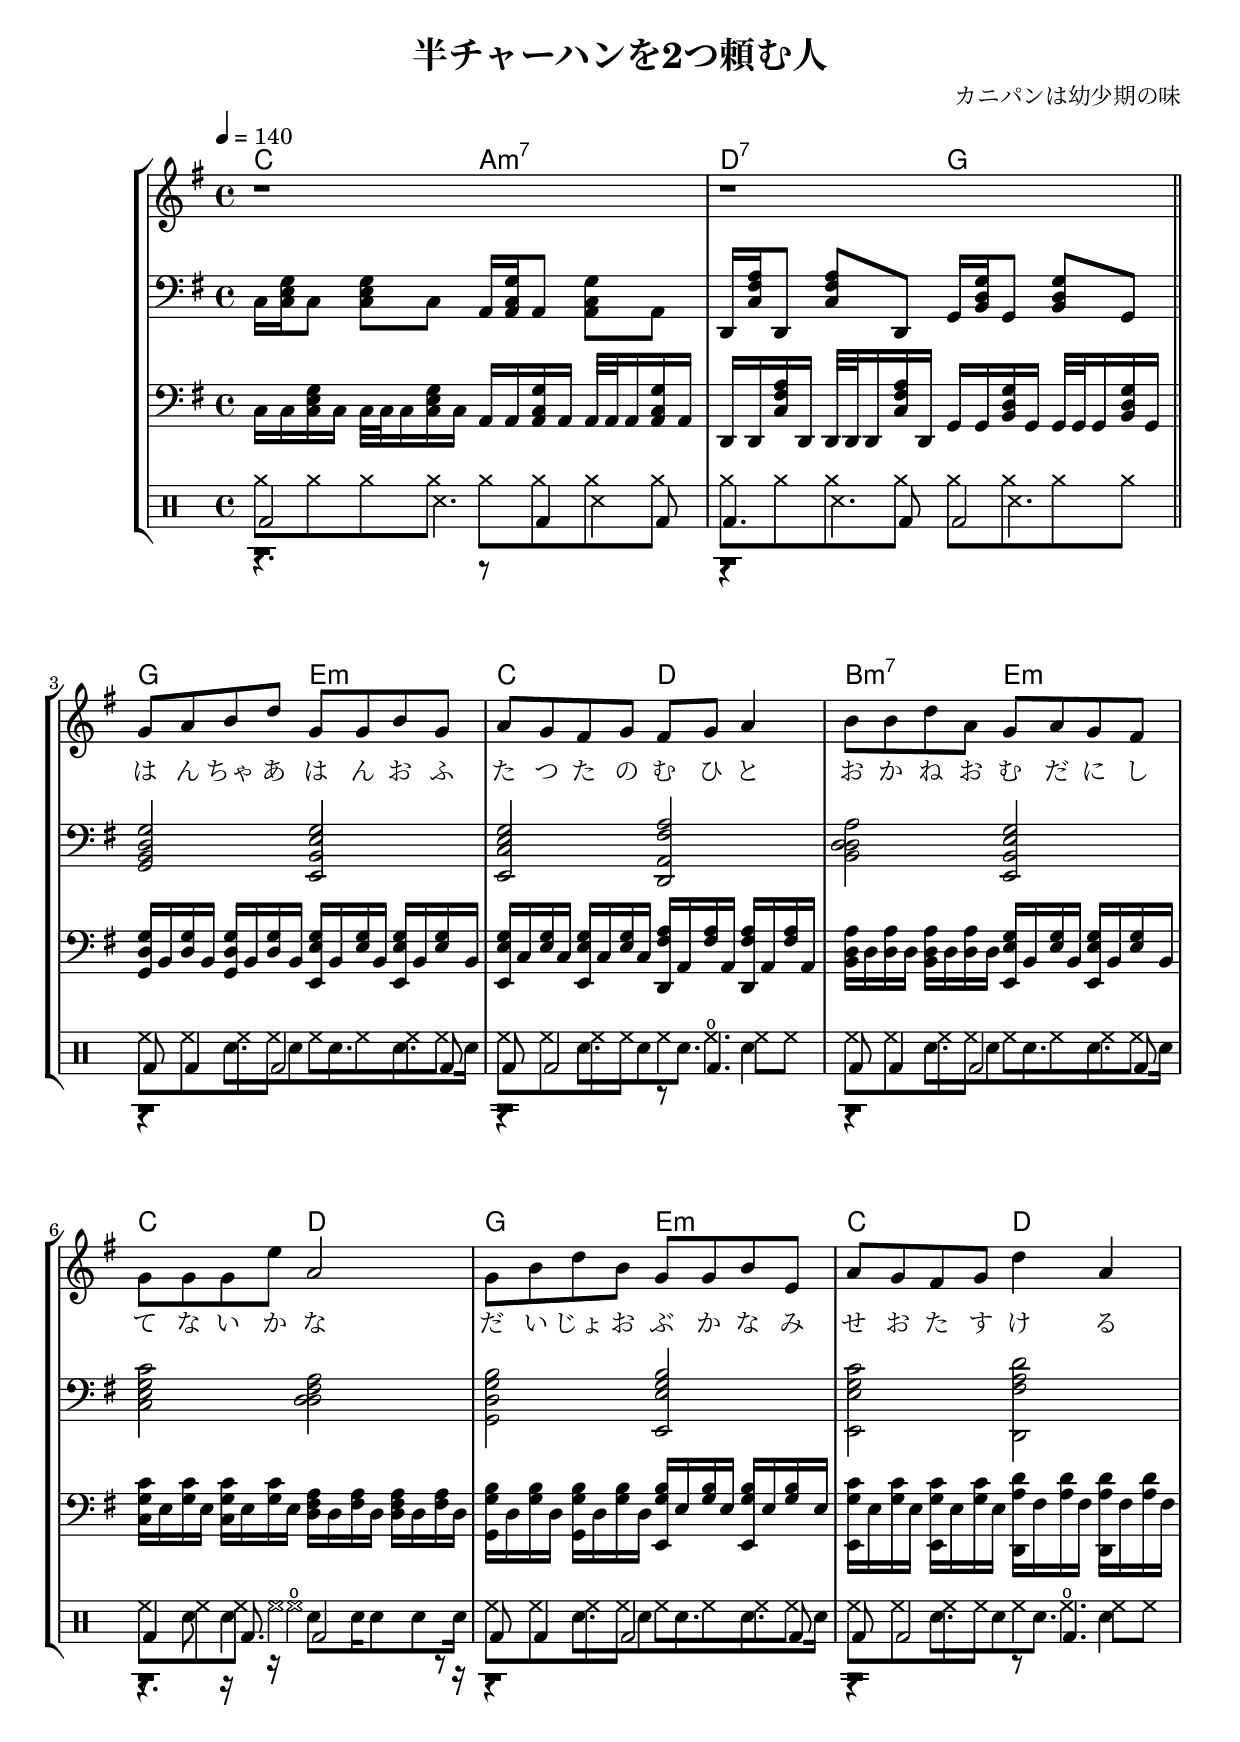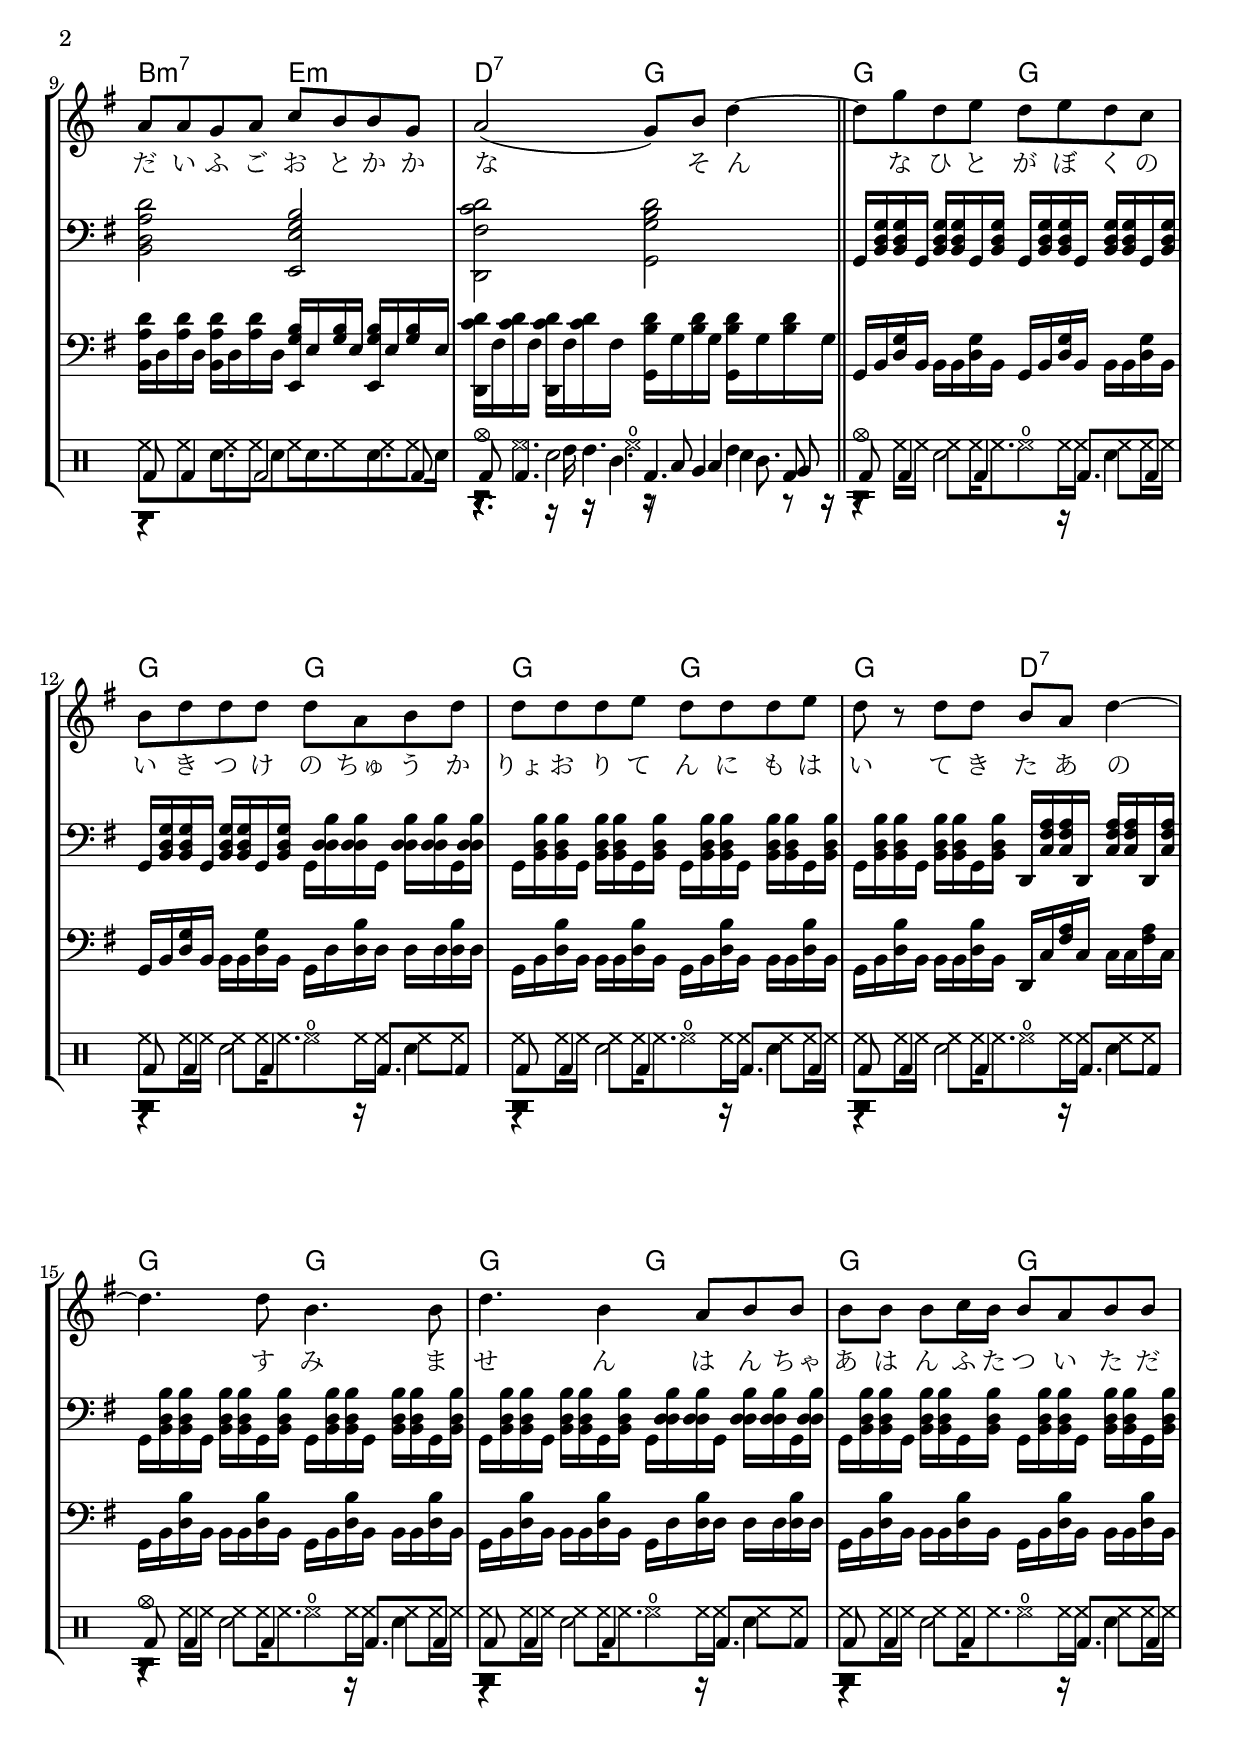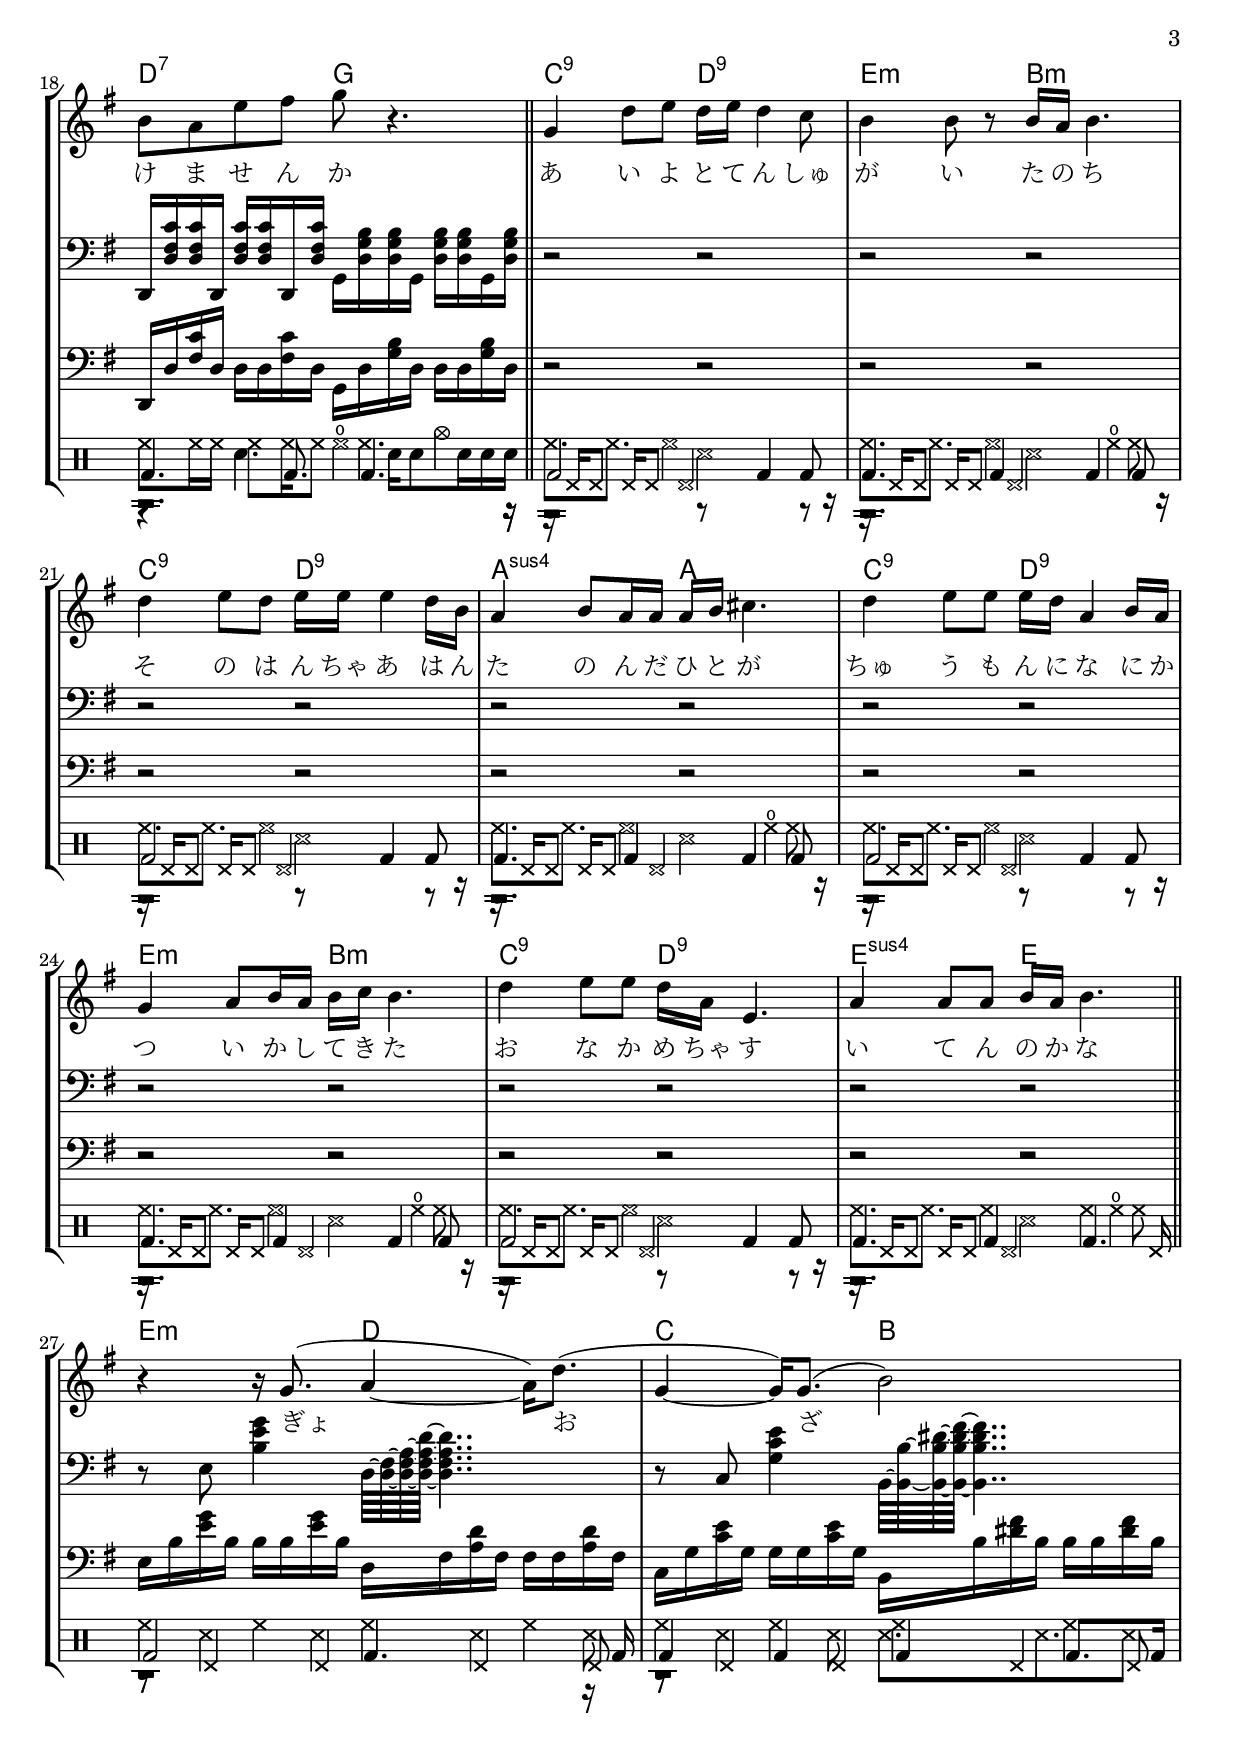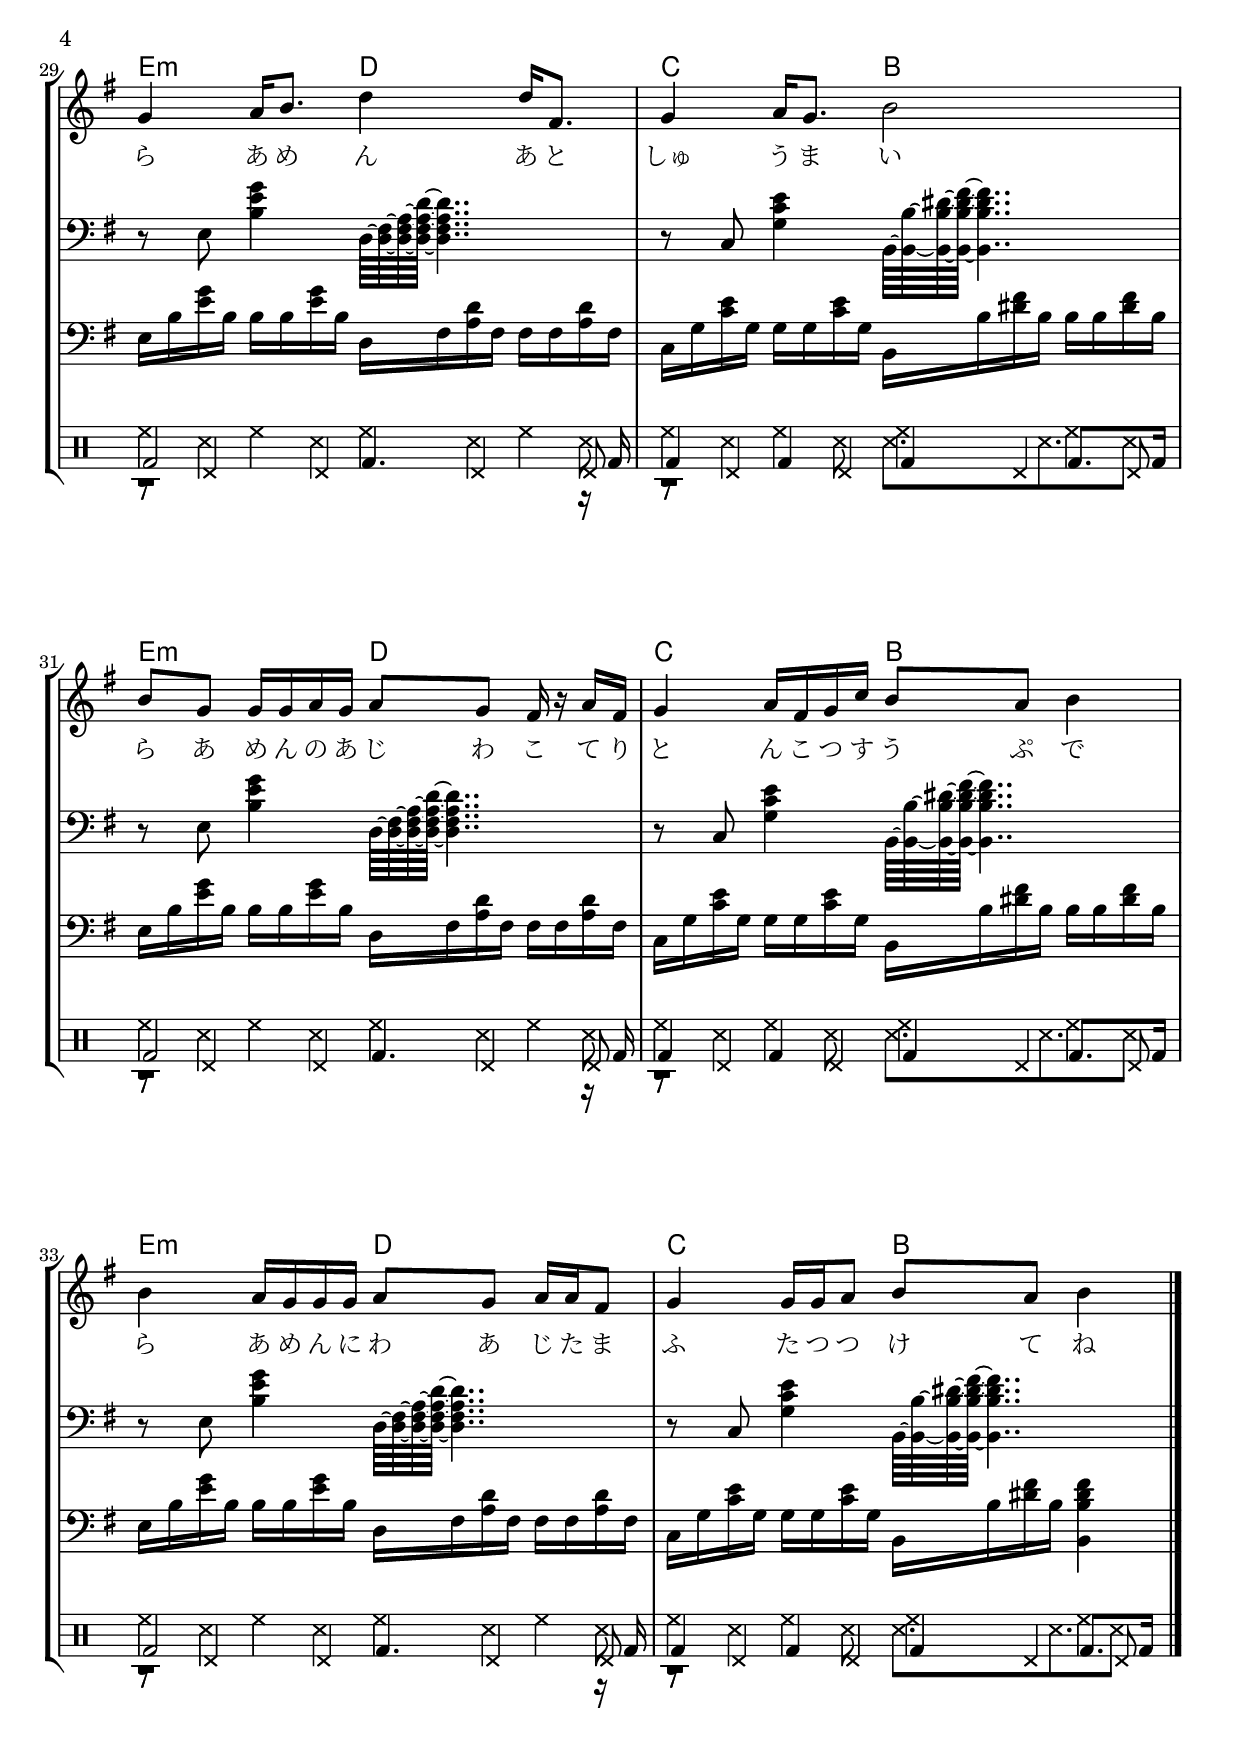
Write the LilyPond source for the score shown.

\version "2.12.1"

\header {
	title = \markup {半チャーハンを2つ頼む人}
	composer = \markup \center-column {カニパンは幼少期の味}
}

harmony = \chordmode {
	c2 a:min7 d:7 g 

	g e:m c d b:min7 e:m c d g e:m c d b:min7 e:m d:7 g 

	g g g g g g g d:7 g g g g g g d:7 g 

	c:9 d:9 e:m b:m c:9 d:9 a:sus4 a c:9 d:9 e:m b:m c:9 d:9 e:sus4 e 

	e:m d c b e:m d c b e:m d c b e:m d c b 
}

melody = {
	\key g \major
	\tempo 4 = 140
	r1 | r1   
	\set Staff.midiInstrument = #"mmi0.38"
	g'8  a'8  b'8  d''8  g'8  g'8  b'8  g'8 
	a'8  g'8  fis'8  g'8  fis'8  g'8  a'4 
	b'8  b'8  d''8  a'8  g'8  a'8  g'8  fis'8 
	g'8  g'8  g'8  e''8  a'2 
	g'8  b'8  d''8  b'8  g'8  g'8  b'8  e'8 
	a'8  g'8  fis'8  g'8  d''4  a'4 
	a'8  a'8  g'8  a'8  c''8  b'8  b'8  g'8 
	a'2  (g'8)  	\set Staff.midiInstrument = #"mmi0.38"
	b'8  d''4~ 
	d''8  g''8  d''8  e''8  d''8  e''8  d''8  c''8 
	b'8  d''8  d''8  d''8  d''8  a'8  b'8  d''8 
	d''8  d''8  d''8  e''8  d''8  d''8  d''8  e''8 
	d''8  r8  d''8  d''8  b'8  a'8  d''4~ 
	d''4.  d''8  b'4.  b'8 
	d''4.  b'4  a'8  b'8  b'8 
	b'8  b'8  b'8  c''16  b'16  b'8  a'8  b'8  b'8 
	b'8  a'8  e''8  fis''8  g''8  	r4. 	\set Staff.midiInstrument = #"mmi0.38"
	g'4  d''8  e''8  d''16  e''16  d''4  c''8 
	b'4  b'8  r8  b'16  a'16  b'4. 
	d''4  e''8  d''8  e''16  e''16  e''4  d''16  b'16 
	a'4  b'8  a'16  a'16  a'16  b'16  cis''4. 
	d''4  e''8  e''8  e''16  d''16  a'4  b'16  a'16 
	g'4  a'8  b'16  a'16  b'16  c''16  b'4. 
	d''4  e''8  e''8  d''16  a'16  e'4. 
	a'4  a'8  a'8  b'16  a'16  b'4.
	\set Staff.midiInstrument = #"mmi0.38"
	r4 r16 g'8.  (a'4~a'16)  d''8. 
	(g'4~g'16)  g'8.  (b'2) 
	g'4  a'16  b'8.  d''4  d''16  fis'8. 
	g'4  a'16  g'8.  b'2 
	b'8  g'8  g'16  g'16  a'16  g'16  a'8  g'8  fis'16  r16  a'16  fis'16 
	g'4  a'16  fis'16  g'16  c''16  b'8  a'8  b'4 
	b'4  a'16  g'16  g'16  g'16  a'8  g'8  a'16  a'16  fis'8 
	g'4  g'16  g'16  a'8  b'8  a'8  b'4
	\bar "|."
}

words = \lyricmode {
	
	は  ん  ちゃ  あ  は  ん  お  ふ  た  つ  た  の  む  ひ  と  お  か  ね  お  む  だ  に  し  て  な  い  か  な  だ  い  じょ  お  ぶ  か  な  み  せ  お  た  す  け  る  だ  い  ふ  ご  お  と  か  か  な  
	そ  ん  な  ひ  と  が  ぼ  く  の  い  き  つ  け  の  ちゅ  う  か  りょ  お  り  て  ん  に  も  は  い  て  き  た  あ  の  す  み  ま  せ  ん  は  ん  ちゃ  あ  は  ん  ふ  た  つ  い  た  だ  け  ま  せ  ん  か  
	あ  い  よ  と  て  ん  しゅ  が  い  た  の  ち  そ  の  は  ん  ちゃ  あ  は  ん  た  の  ん  だ  ひ  と  が  ちゅ  う  も  ん  に  な  に  か  つ  い  か  し  て  き  た  お  な  か  め  ちゃ  す  い  て  ん  の  か  な  
	ぎょ  お  ざ  ら  あ  め  ん  あ  と  しゅ  う  ま  い  ら  あ  め  ん  の  あ  じ  わ  こ  て  り  と  ん  こ  つ  す  う  ぷ  で  ら  あ  め  ん  に  わ  あ  じ  た  ま  ふ  た  つ  つ  け  て  ね  
}

tempochange = {
	\tempo 4 = 140
	r1 | r1 \bar "||"
	\tempo 4 = 140
	r1 | r1 | r1 | r1 | r1 | r1 | r1 | r1 \bar "||"
	\tempo 4 = 140
	r1 | r1 | r1 | r1 | r1 | r1 | r1 | r1 \bar "||"
	\tempo 4 = 140
	r1 | r1 | r1 | r1 | r1 | r1 | r1 | r1 \bar "||"
	\tempo 4 = 140
	r1 | r1 | r1 | r1 | r1 | r1 | r1 | r1 \bar "|."
}

mainacc = {
	\clef bass
	\set Staff.midiInstrument = #"Electric Guitar (clean)"
	\key g \major
	\tempo 4 = 140
	c16 <c e g>16 c8 <c e g>8 c8
	a,16 <a, c g>16 a,8 <a, c g>8 a,8
	d,16 <c fis a>16 d,8 <c fis a>8 d,8
	g,16 <b, d g>16 g,8 <b, d g>8 g,8
	\bar "||"

	\set Staff.midiInstrument = #"Tremolo Strings"
	<g, b, d g>2
	<e, b, e g>2
	<e, c e g>2
	<d, a, fis a>2
	<b, d d a>2
	<e, b, e g>2
	<c e g c'>2
	<d d fis a>2
	<g, d g b>2
	<e, e g b>2
	<e, e g c'>2
	<d, fis a d'>2
	<b, d a d'>2
	<e, e g b>2
	<d, fis c' d'>2
	<g, g b d'>2
	\bar "||"

	\set Staff.midiInstrument = #"Synthstrings 1"
	g,16 <b, d g>16 <b, d g>16 g,16   <b, d g>16 <b, d g>16 g,16 <b, d g>16
	g,16 <b, d g>16 <b, d g>16 g,16   <b, d g>16 <b, d g>16 g,16 <b, d g>16
	g,16 <b, d g>16 <b, d g>16 g,16   <b, d g>16 <b, d g>16 g,16 <b, d g>16
	g,16 <d d b>16 <d d b>16 g,16   <d d b>16 <d d b>16 g,16 <d d b>16
	g,16 <b, d b>16 <b, d b>16 g,16   <b, d b>16 <b, d b>16 g,16 <b, d b>16
	g,16 <b, d b>16 <b, d b>16 g,16   <b, d b>16 <b, d b>16 g,16 <b, d b>16
	g,16 <b, d b>16 <b, d b>16 g,16   <b, d b>16 <b, d b>16 g,16 <b, d b>16
	d,16 <c fis a>16 <c fis a>16 d,16   <c fis a>16 <c fis a>16 d,16 <c fis a>16
	g,16 <b, d b>16 <b, d b>16 g,16   <b, d b>16 <b, d b>16 g,16 <b, d b>16
	g,16 <b, d b>16 <b, d b>16 g,16   <b, d b>16 <b, d b>16 g,16 <b, d b>16
	g,16 <b, d b>16 <b, d b>16 g,16   <b, d b>16 <b, d b>16 g,16 <b, d b>16
	g,16 <d d b>16 <d d b>16 g,16   <d d b>16 <d d b>16 g,16 <d d b>16
	g,16 <b, d b>16 <b, d b>16 g,16   <b, d b>16 <b, d b>16 g,16 <b, d b>16
	g,16 <b, d b>16 <b, d b>16 g,16   <b, d b>16 <b, d b>16 g,16 <b, d b>16
	d,16 <d fis c'>16 <d fis c'>16 d,16   <d fis c'>16 <d fis c'>16 d,16 <d fis c'>16
	g,16 <d g b>16 <d g b>16 g,16   <d g b>16 <d g b>16 g,16 <d g b>16
	\bar "||"

	\set Staff.midiInstrument = #"Acoustic Guitar (nylon)"
	r2
	r2
	r2
	r2
	r2
	r2
	r2
	r2
	r2
	r2
	r2
	r2
	r2
	r2
	r2
	r2
	\bar "||"

	\set Staff.midiInstrument = #"Music box"
	r8 e8 <b e' g'>4
	d64~ <d~ fis~> <d~ fis~ a~> <d fis a d'>~ <d fis a d'>4..
	r8 c8 <g c' e'>4
	b,64~ <b,~ b~> <b,~ b~ dis'~> <b, b dis' fis'>~ <b, b dis' fis'>4..
	r8 e8 <b e' g'>4
	d64~ <d~ fis~> <d~ fis~ a~> <d fis a d'>~ <d fis a d'>4..
	r8 c8 <g c' e'>4
	b,64~ <b,~ b~> <b,~ b~ dis'~> <b, b dis' fis'>~ <b, b dis' fis'>4..
	r8 e8 <b e' g'>4
	d64~ <d~ fis~> <d~ fis~ a~> <d fis a d'>~ <d fis a d'>4..
	r8 c8 <g c' e'>4
	b,64~ <b,~ b~> <b,~ b~ dis'~> <b, b dis' fis'>~ <b, b dis' fis'>4..
	r8 e8 <b e' g'>4
	d64~ <d~ fis~> <d~ fis~ a~> <d fis a d'>~ <d fis a d'>4..
	r8 c8 <g c' e'>4
	b,64~ <b,~ b~> <b,~ b~ dis'~> <b, b dis' fis'>~ <b, b dis' fis'>4..
	\bar "|."
}

subacc = {
	\clef bass
	\set Staff.midiInstrument = #"Pizzicato Strings"
	\key g \major
	\tempo 4 = 140
	c16 c16 <c e g>16 c16   c32 c32 c16 <c e g>16 c16
	a,16 a,16 <a, c g>16 a,16   a,32 a,32 a,16 <a, c g>16 a,16
	d,16 d,16 <c fis a>16 d,16   d,32 d,32 d,16 <c fis a>16 d,16
	g,16 g,16 <b, d g>16 g,16   g,32 g,32 g,16 <b, d g>16 g,16
	\bar "||"

	\set Staff.midiInstrument = #"Pizzicato Strings"
	<g, d g>16 b,16 <d g>16 b,16   <g, d g>16 b,16 <d g>16 b,16
	<e, e g>16 b,16 <e g>16 b,16   <e, e g>16 b,16 <e g>16 b,16
	<e, e g>16 c16 <e g>16 c16   <e, e g>16 c16 <e g>16 c16
	<d, fis a>16 a,16 <fis a>16 a,16   <d, fis a>16 a,16 <fis a>16 a,16
	<b, d a>16 d16 <d a>16 d16   <b, d a>16 d16 <d a>16 d16
	<e, e g>16 b,16 <e g>16 b,16   <e, e g>16 b,16 <e g>16 b,16
	<c g c'>16 e16 <g c'>16 e16   <c g c'>16 e16 <g c'>16 e16
	<d fis a>16 d16 <fis a>16 d16   <d fis a>16 d16 <fis a>16 d16
	<g, g b>16 d16 <g b>16 d16   <g, g b>16 d16 <g b>16 d16
	<e, g b>16 e16 <g b>16 e16   <e, g b>16 e16 <g b>16 e16
	<e, g c'>16 e16 <g c'>16 e16   <e, g c'>16 e16 <g c'>16 e16
	<d, a d'>16 fis16 <a d'>16 fis16   <d, a d'>16 fis16 <a d'>16 fis16
	<b, a d'>16 d16 <a d'>16 d16   <b, a d'>16 d16 <a d'>16 d16
	<e, g b>16 e16 <g b>16 e16   <e, g b>16 e16 <g b>16 e16
	<d, c' d'>16 fis16 <c' d'>16 fis16   <d, c' d'>16 fis16 <c' d'>16 fis16
	<g, b d'>16 g16 <b d'>16 g16   <g, b d'>16 g16 <b d'>16 g16
	\bar "||"

	\set Staff.midiInstrument = #"Church organ"
	g,16 b, <d g> b, b, b, <d g> b,
	g,16 b, <d g> b, b, b, <d g> b,
	g,16 b, <d g> b, b, b, <d g> b,
	g,16 d <d b> d d d <d b> d
	g,16 b, <d b> b, b, b, <d b> b,
	g,16 b, <d b> b, b, b, <d b> b,
	g,16 b, <d b> b, b, b, <d b> b,
	d,16 c <fis a> c c c <fis a> c
	g,16 b, <d b> b, b, b, <d b> b,
	g,16 b, <d b> b, b, b, <d b> b,
	g,16 b, <d b> b, b, b, <d b> b,
	g,16 d <d b> d d d <d b> d
	g,16 b, <d b> b, b, b, <d b> b,
	g,16 b, <d b> b, b, b, <d b> b,
	d,16 d <fis c'> d d d <fis c'> d
	g,16 d <g b> d d d <g b> d
	\bar "||"

	\set Staff.midiInstrument = #"Acoustic Bass"
	r2
	r2
	r2
	r2
	r2
	r2
	r2
	r2
	r2
	r2
	r2
	r2
	r2
	r2
	r2
	r2
	\bar "||"

	\set Staff.midiInstrument = #"Acoustic grand"
	e16 b <e' g'> b b b <e' g'> b
	d16 fis <a d'> fis fis fis <a d'> fis
	c16 g <c' e'> g g g <c' e'> g
	b,16 b <dis' fis'> b b b <dis' fis'> b
	e16 b <e' g'> b b b <e' g'> b
	d16 fis <a d'> fis fis fis <a d'> fis
	c16 g <c' e'> g g g <c' e'> g
	b,16 b <dis' fis'> b b b <dis' fis'> b
	e16 b <e' g'> b b b <e' g'> b
	d16 fis <a d'> fis fis fis <a d'> fis
	c16 g <c' e'> g g g <c' e'> g
	b,16 b <dis' fis'> b b b <dis' fis'> b
	e16 b <e' g'> b b b <e' g'> b
	d16 fis <a d'> fis fis fis <a d'> fis
	c16 g <c' e'> g g g <c' e'> g
	b,16 b <dis' fis'> b <b, b dis' fis'>4
	\bar "|."
}

percA = {
	\drummode {
	bd2 r8 bd4 bd8  |bd4. bd8 bd2  \bar "||"
	hh8 hh8 hh8 hh8 hh8 hh8 hh8 hh8  |hh8 hh8 hh8 hh8 hh4 hh8 hh8  |hh8 hh8 hh8 hh8 hh8 hh8 hh8 hh8  |hh8 hh8 hh8 hh2 r8  |hh8 hh8 hh8 hh8 hh8 hh8 hh8 hh8  |hh8 hh8 hh8 hh8 hh4 hh8 hh8  |hh8 hh8 hh8 hh8 hh8 hh8 hh8 hh8  |r8 hh2. r8  \bar "||"
	r2 hho2  |r2 hho2  |r2 hho2  |r2 hho2  |r2 hho2  |r2 hho2  |r2 hho2  |r2 hho2  \bar "||"
	r1  |r2. hho4  |r1  |r2. hho4  |r1  |r2. hho4  |r1  |r2. hho4  \bar "||"
	hh4 hh4 hh4 hh4  |hh4 hh4 hh4 hh4  |hh4 hh4 hh4 hh4  |hh4 hh4 hh4 hh4  |hh4 hh4 hh4 hh4  |hh4 hh4 hh4 hh4  |hh4 hh4 hh4 hh4  |hh4 hh4 hh4 hh4  \bar "|."
	}
}

percB = {
	\drummode {
	r4. ss4. ss4  |r4 ss4. ss4.  \bar "||"
	r4 sn8. sn8 sn8. sn8. sn16  |r4 sn8. sn8 sn8. sn4  |r4 sn8. sn8 sn8. sn8. sn16  |r8 sn8 sn4 sn8 sn16 sn8 sn8 sn16  |r4 sn8. sn8 sn8. sn8. sn16  |r4 sn8. sn8 sn8. sn4  |r4 sn8. sn8 sn8. sn8. sn16  |r4 sn2 sn4  \bar "||"
	r8 hh16 hh16 hh8 hh16 hh8. hh16 hh16 hh8 hh16 hh16  |hh8 hh16 hh16 hh8 hh16 hh8. hh16 hh16 hh8 hh8  |hh8 hh16 hh16 hh8 hh16 hh8. hh16 hh16 hh8 hh16 hh16  |hh8 hh16 hh16 hh8 hh16 hh8. hh16 hh16 hh8 hh8  |r8 hh16 hh16 hh8 hh16 hh8. hh16 hh16 hh8 hh16 hh16  |hh8 hh16 hh16 hh8 hh16 hh8. hh16 hh16 hh8 hh8  |hh8 hh16 hh16 hh8 hh16 hh8. hh16 hh16 hh8 hh16 hh16  |hh8 hh16 hh16 hh8 hh16 hh8 hh4. r16  \bar "||"
	r16 hhp16 hhp8 hhp16 hhp8 hhp2 r16  |r16 hhp16 hhp8 hhp16 hhp8 hhp2 r16  |r16 hhp16 hhp8 hhp16 hhp8 hhp2 r16  |r16 hhp16 hhp8 hhp16 hhp8 hhp2 r16  |r16 hhp16 hhp8 hhp16 hhp8 hhp2 r16  |r16 hhp16 hhp8 hhp16 hhp8 hhp2 r16  |r16 hhp16 hhp8 hhp16 hhp8 hhp2 r16  |r16 hhp16 hhp8 hhp16 hhp8 hhp2 hhp16  \bar "||"
	r8 ss4 ss4 ss4 ss8  |r8 ss4 ss8 ss8. ss8. ss8  |r8 ss4 ss4 ss4 ss8  |r8 ss4 ss8 ss8. ss8. ss8  |r8 ss4 ss4 ss4 ss8  |r8 ss4 ss8 ss8. ss8. ss8  |r8 ss4 ss4 ss4 ss8  |r8 ss4 ss8 ss8. ss8. ss8  \bar "|."
	}
}

percC = {
	\drummode {
	cymr8 cymr8 cymr8 cymr8 cymr8 cymr8 cymr8 cymr8  |cymr8 cymr8 cymr8 cymr8 cymr8 cymr8 cymr8 cymr8  \bar "||"
	bd8 bd4 bd2 bd8  |bd8 bd2 bd4.  |bd8 bd4 bd2 bd8  |bd4 r16 bd8. bd2  |bd8 bd4 bd2 bd8  |bd8 bd2 bd4.  |bd8 bd4 bd2 bd8  |bd8 bd4. bd4. bd8  \bar "||"
	r4 sn2 sn4  |r4 sn2 sn4  |r4 sn2 sn4  |r4 sn2 sn4  |r4 sn2 sn4  |r4 sn2 sn4  |r4 sn2 sn4  |r4 sn4. sn16 sn8 sn16 sn16 sn16  \bar "||"
	hh8. hh8. hh2 r8  |hh8. hh8. hh2 hh8  |hh8. hh8. hh2 r8  |hh8. hh8. hh2 hh8  |hh8. hh8. hh2 r8  |hh8. hh8. hh2 hh8  |hh8. hh8. hh2 r8  |hh8. hh8. hh4 hh4 hh8  \bar "||"
	r8 hhp4 hhp4 hhp4 hhp8  |r8 hhp4 hhp4 hhp4 hhp8  |r8 hhp4 hhp4 hhp4 hhp8  |r8 hhp4 hhp4 hhp4 hhp8  |r8 hhp4 hhp4 hhp4 hhp8  |r8 hhp4 hhp4 hhp4 hhp8  |r8 hhp4 hhp4 hhp4 hhp8  |r8 hhp4 hhp4 hhp4 hhp8  \bar "|."
	}
}

percD = {
	\drummode {
	r1 |r1 \bar "||"
	r1  |r2 r8 hho4.  |r1  |r4. r16 hho2 r16  |r1  |r2 r8 hho4.  |r1  |r4. r16 hho2 r16  \bar "||"
	bd8 bd4 bd4 r16 bd8. bd8  |bd8 bd4 bd4 r16 bd8. bd8  |bd8 bd4 bd4 r16 bd8. bd8  |bd8 bd4 bd4 r16 bd8. bd8  |bd8 bd4 bd4 r16 bd8. bd8  |bd8 bd4 bd4 r16 bd8. bd8  |bd8 bd4 bd4 r16 bd8. bd8  |bd4. bd8. bd4. r16  \bar "||"
	r2 ss2  |r2 ss2  |r2 ss2  |r2 ss2  |r2 ss2  |r2 ss2  |r2 ss2  |r2 ss2  \bar "||"
	bd2 bd4. r16 bd16  |bd4 bd4 bd4 bd8. bd16  |bd2 bd4. r16 bd16  |bd4 bd4 bd4 bd8. bd16  |bd2 bd4. r16 bd16  |bd4 bd4 bd4 bd8. bd16  |bd2 bd4. r16 bd16  |bd4 bd4 bd4 bd8. bd16  \bar "|."
	}
}

percE = {
	\drummode {
	r1 |r1 \bar "||"
	r1 |r1 |r1 |r1 |r1 |r1 |r1 |cymc1  \bar "||"
	cymc1  |r1 |r1 |r1 |cymc1  |r1 |r1 |r2. cymc4  \bar "||"
	bd2 r8 bd4 bd8  |bd4. bd4 bd4 bd8  |bd2 r8 bd4 bd8  |bd4. bd4 bd4 bd8  |bd2 r8 bd4 bd8  |bd4. bd4 bd4 bd8  |bd2 r8 bd4 bd8  |bd4. bd4 bd4.  \bar "||"
	r1 | r1 | r1 | r1 | r1 | r1 | r1 | r1 \bar "|."
	}
}

percF = {
	\drummode {
	r1 | r1 \bar "||"
	r1 |r1 |r1 |r1 |r1 |r1 |r1 |r4 r16 tommh16 tommh4. tommh4  \bar "||"
	r1 | r1 | r1 | r1 | r1 | r1 | r1 | r1 \bar "||"
	r1 | r1 | r1 | r1 | r1 | r1 | r1 | r1 \bar "||"
	r1 | r1 | r1 | r1 | r1 | r1 | r1 | r1 \bar "|."
	}
}

percG = {
	\drummode {
	r1 | r1 \bar "||"
	r1 |r1 |r1 |r1 |r1 |r1 |r1 |r4. r16 tomml4. tomml8.  \bar "||"
	r1 | r1 | r1 | r1 | r1 | r1 | r1 | r1 \bar "||"
	r1 | r1 | r1 | r1 | r1 | r1 | r1 | r1 \bar "||"
	r1 | r1 | r1 | r1 | r1 | r1 | r1 | r1 \bar "|."
	}
}

percH = {
	\drummode {
	r1 | r1 \bar "||"
	r1 |r1 |r1 |r1 |r1 |r1 |r1 |r2 r16 toml8 toml4 r16  \bar "||"
	r1 | r1 | r1 | r1 | r1 | r1 | r1 | r1 \bar "||"
	r1 | r1 | r1 | r1 | r1 | r1 | r1 | r1 \bar "||"
	r1 | r1 | r1 | r1 | r1 | r1 | r1 | r1 \bar "|."
	}
}

percI = {
	\drummode {
	r1 | r1 \bar "||"
	r1 |r1 |r1 |r1 |r1 |r1 |r1 |r2 r8 tomfh4 tomfh8  \bar "||"
	r1 | r1 | r1 | r1 | r1 | r1 | r1 | r1 \bar "||"
	r1 | r1 | r1 | r1 | r1 | r1 | r1 | r1 \bar "||"
	r1 | r1 | r1 | r1 | r1 | r1 | r1 | r1 \bar "|."
	}
}

\score {
	<<
		\new StaffGroup <<
			\new ChordNames {\harmony}
			\new Voice = "melody" {\melody}
			\new Lyrics \lyricsto "melody" \words
			\new Staff = "mainacc" {\mainacc}
			\new Staff = "subacc" {\subacc}
			\new DrumStaff <<
				\new DrumVoice {\percA}
				\new DrumVoice {\percB}
				\new DrumVoice {\percC}
				\new DrumVoice {\percD}
				\new DrumVoice {\percE}
				\new DrumVoice {\percF}
				\new DrumVoice {\percG}
				\new DrumVoice {\percH}
				\new DrumVoice {\percI}
			>>
		>>
	>>
	\layout { }
}
